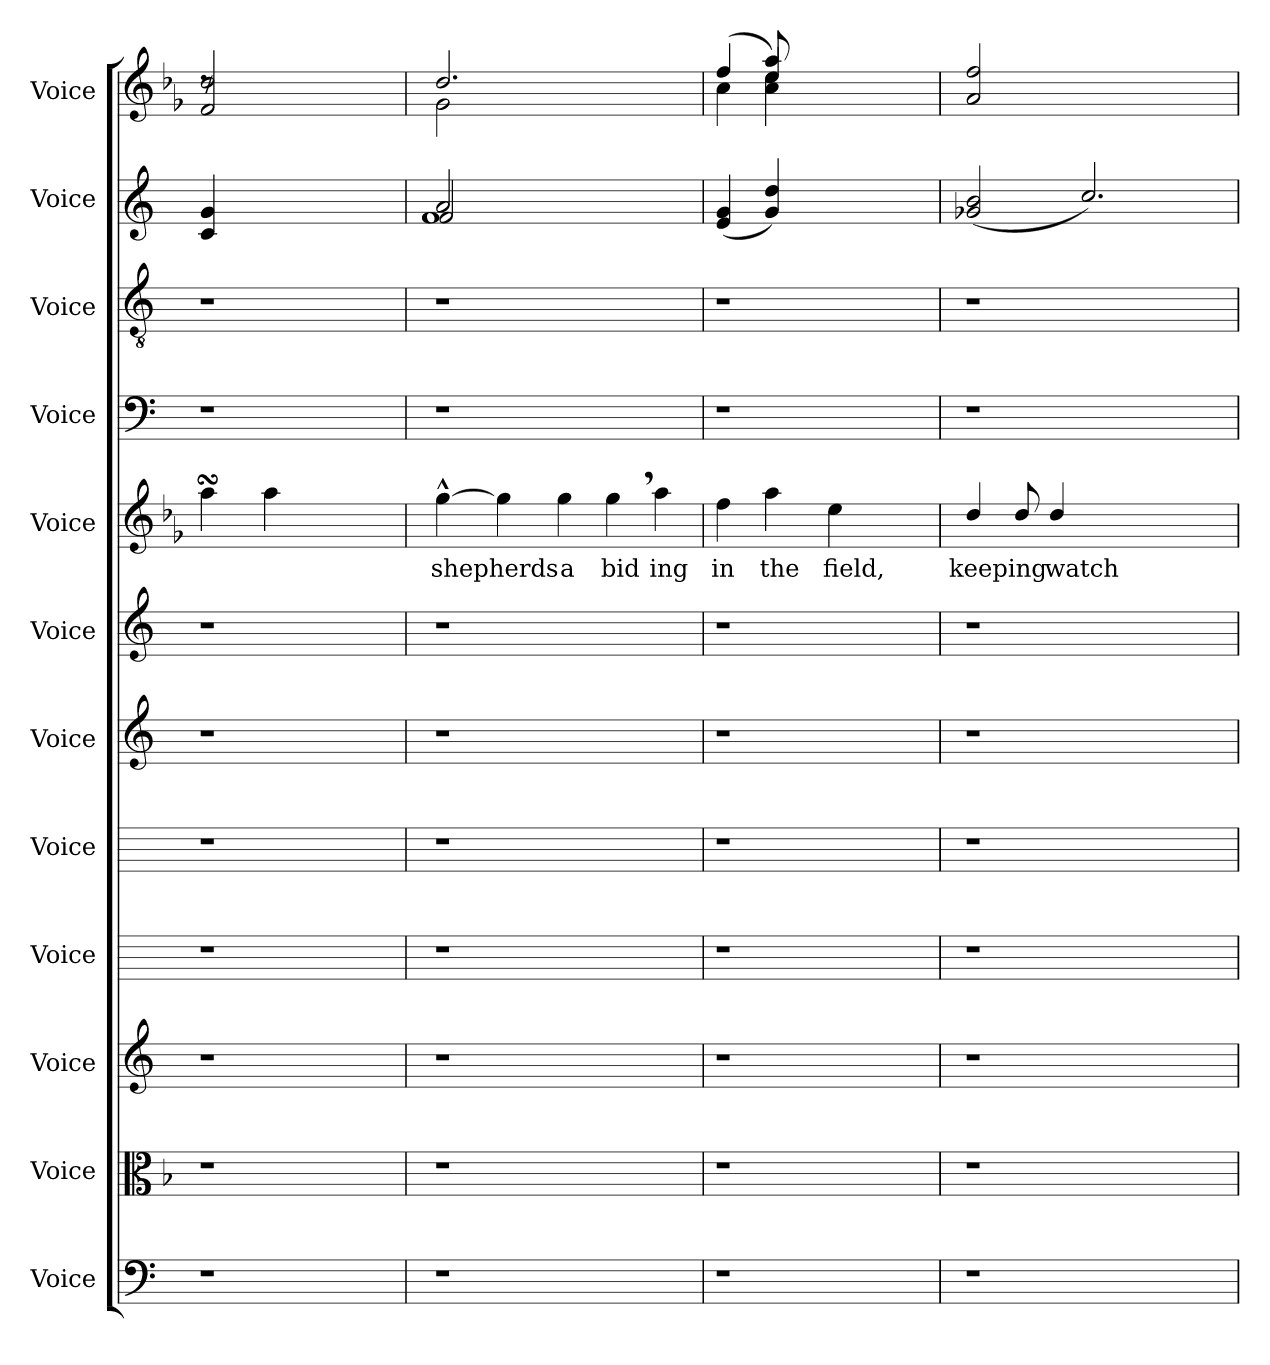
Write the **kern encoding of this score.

**kern	**kern	**kern	**kern	**kern	**kern	**kern	**kern	**text	**kern	**kern	**kern	**kern
*part12	*part11	*part10	*part9	*part8	*part7	*part6	*part5	*part5	*part4	*part3	*part2	*part1
*staff12	*staff11	*staff10	*staff9	*staff8	*staff7	*staff6	*staff5	*staff5	*staff4	*staff3	*staff2	*staff1
*I"Voice	*I"Voice	*I"Voice	*I"Voice	*I"Voice	*I"Voice	*I"Voice	*I"Voice	*	*I"Voice	*I"Voice	*I"Voice	*I"Voice
*I'Voice	*I'Voice	*I'Voice	*I'Voice	*I'Voice	*I'Voice	*I'Voice	*I'Voice	*	*I'Voice	*I'Voice	*I'Voice	*I'Voice
*clefF4	*clefC3	*clefG3	*	*	*clefG3	*clefG3	*clefG3	*	*clefF4	*clefGv3	*clefG2	*clefG3
*	*k[b-]	*	*	*	*	*	*k[b-e-]	*	*	*	*	*k[b-e-]
=1	=1	=1	=1	=1	=1	=1	=1	=1	=1	=1	=1	=1
*	*	*	*	*	*	*	*	*	*	*	*	*^
1r	1r	1r	1r	1r	1r	1r	4ffsSSS\	.	1r	1r	4c/ 4g/	2d/ 2b-/	8ra
.	.	.	.	.	.	.	.	.	.	.	.	.	2ryy
.	.	.	.	.	.	.	4ff\	.	.	.	2.ryy	.	.
.	.	.	.	.	.	.	2ryy	.	.	.	.	2ryy	.
.	.	.	.	.	.	.	.	.	.	.	.	.	4.ryy
=2	=2	=2	=2	=2	=2	=2	=2	=2	=2	=2	=2	=2	=2
!	!	!	!	!	!	!	!	!LO:LY:b	!	!	!	!	!
*	*	*	*	*	*	*	*	*	*	*	*^	*	*
*	*	*	*	*	*	*	*	*	*	*	*	*^	*	*
1r	1r	1r	1r	1r	1r	1r	[<4ee-^^>\	shepherds	1r	1r	2a/	2f/	1f	2.b-	2e-
.	.	.	.	.	.	.	4ee-\]	.	.	.	.	.	.	.	.
!	!	!	!	!	!	!	!	!LO:LY:b	!	!	!	!	!	!	!
.	.	.	.	.	.	.	4ee-\	a	.	.	4ryy	4ryy	.	.	2ryy
!	!	!	!	!	!	!	!	!LO:LY:b	!	!	!	!	!	!	!
.	.	.	.	.	.	.	4ee-,>\	bid	.	.	2ryy	2ryy	.	2ryy	.
!	!	!	!	!	!	!	!	!LO:LY:b	!	!	!	!	!	!	!
4ryy	4ryy	4ryy	4ryy	4ryy	4ryy	4ryy	4ff\	ing	4ryy	4ryy	.	.	4ryy	.	4ryy
=3	=3	=3	=3	=3	=3	=3	=3	=3	=3	=3	=3	=3	=3	=3	=3
!	!	!	!	!	!	!	!	!LO:LY:b	!	!	!	!	!	!	!
*	*	*	*	*	*	*	*	*	*	*	*v	*v	*v	*	*^
1r	1r	1r	1r	1r	1r	1r	4dd\	in	1r	1r	(<4e/ 4g/	(<4dd/	4a\	4ryy
!	!	!	!	!	!	!	!	!LO:LY:b	!	!	!	!	!	!
.	.	.	.	.	.	.	4ff\	the	.	.	4g/ 4dd/)	8ff/	4a\ 4cc\)	4cc/
.	.	.	.	.	.	.	.	.	.	.	.	2ryy	.	.
!	!	!	!	!	!	!	!	!LO:LY:b	!	!	!	!	!	!
.	.	.	.	.	.	.	4cc\	field,	.	.	2ryy	.	2ryy	2ryy
.	.	.	.	.	.	.	4ryy	.	.	.	.	.	.	.
.	.	.	.	.	.	.	.	.	.	.	.	8ryy	.	.
*	*	*	*	*	*	*	*	*	*	*	*	*v	*v	*v
=4	=4	=4	=4	=4	=4	=4	=4	=4	=4	=4	=4	=4
!	!	!	!	!	!	!	!	!LO:LY:b	!	!	!	!
1r	1r	1r	1r	1r	1r	1r	4b-/	keeping	1r	1r	(<2g-X/ 2b/	2f/ 2dd/
.	.	.	.	.	.	.	8b-/	.	.	.	.	.
!	!	!	!	!	!	!	!	!LO:LY:b	!	!	!	!
.	.	.	.	.	.	.	4b-/	watch	.	.	.	.
.	.	.	.	.	.	.	.	.	.	.	2.cc/)	2.ryy
.	.	.	.	.	.	.	2ryy	.	.	.	.	.
4ryy	4ryy	4ryy	4ryy	4ryy	4ryy	4ryy	.	.	4ryy	4ryy	.	.
.	.	.	.	.	.	.	8ryy	.	.	.	.	.
=	=	=	=	=	=	=	=	=	=	=	=	=
*-	*-	*-	*-	*-	*-	*-	*-	*-	*-	*-	*-	*-
